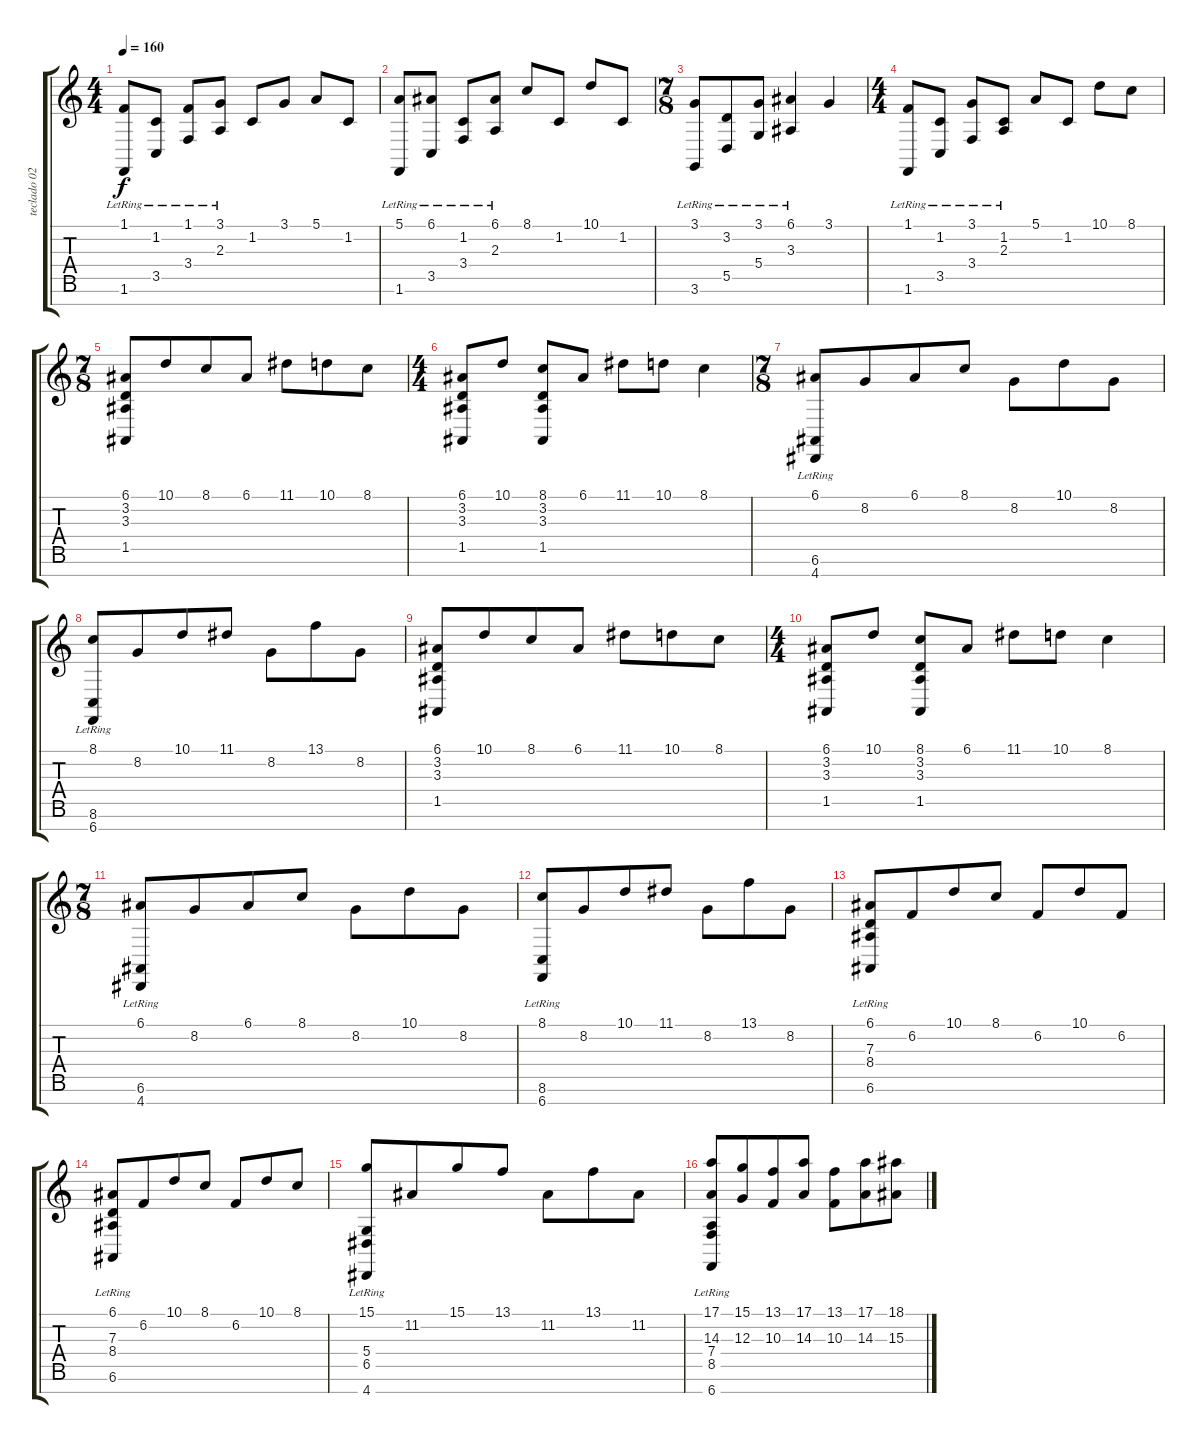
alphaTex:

\track ("teclado 02" "teclado 02") {instrument acousticgrandpiano}
\staff {score tabs}
\tuning (E4 B3 G3 D3 A2 E2 B1) {hide}
\ts (4 4)
\tempo 160
\clef g2
\ks c
(1.1 1.6{lr}).8{dy f} (1.2 3.5{lr}).8 (1.1 3.4{lr}).8 (3.1 2.3{lr}).8 1.2.8 3.1.8 5.1.8 1.2.8 |
(5.1 1.6{lr}).8 (6.1 3.5{lr}).8 (1.2 3.4{lr}).8 (6.1 2.3{lr}).8 8.1.8 1.2.8 10.1.8 1.2.8 |
\ts (7 8)
(3.1 3.6{lr}).8 (3.2 5.5{lr}).8 (3.1 5.4{lr}).8 (6.1 3.3{lr}).4 3.1.4 |
\ts (4 4)
(1.1 1.6{lr}).8 (1.2 3.5{lr}).8 (3.1 3.4{lr}).8 (1.2 2.3{lr}).8 5.1.8 1.2.8 10.1.8 8.1.8 |
\ts (7 8)
(6.1 3.2 3.3 1.5).8 10.1.8 8.1.8 6.1.8 11.1.8 10.1.8 8.1.8 |
\ts (4 4)
(6.1 3.2 3.3 1.5).8 10.1.8 (8.1 3.2 3.3 1.5).8 6.1.8 11.1.8 10.1.8 8.1.4 |
\ts (7 8)
(6.1 6.6{lr} 4.7{lr}).8 8.2.8 6.1.8 8.1.8 8.2.8 10.1.8 8.2.8 |
(8.1 8.6{lr} 6.7{lr}).8 8.2.8 10.1.8 11.1.8 8.2.8 13.1.8 8.2.8 |
(6.1 3.2 3.3 1.5).8 10.1.8 8.1.8 6.1.8 11.1.8 10.1.8 8.1.8 |
\ts (4 4)
(6.1 3.2 3.3 1.5).8 10.1.8 (8.1 3.2 3.3 1.5).8 6.1.8 11.1.8 10.1.8 8.1.4 |
\ts (7 8)
(6.1 6.6{lr} 4.7{lr}).8 8.2.8 6.1.8 8.1.8 8.2.8 10.1.8 8.2.8 |
(8.1 8.6{lr} 6.7{lr}).8 8.2.8 10.1.8 11.1.8 8.2.8 13.1.8 8.2.8 |
(6.1 7.3{lr} 8.4{lr} 6.6{lr}).8 6.2.8 10.1.8 8.1.8 6.2.8 10.1.8 6.2.8 |
(6.1 7.3{lr} 8.4{lr} 6.6{lr}).8 6.2.8 10.1.8 8.1.8 6.2.8 10.1.8 8.1.8 |
(15.1 5.4{lr} 6.5{lr} 4.7{lr}).8 11.2.8 15.1.8 13.1.8 11.2.8 13.1.8 11.2.8 |
(17.1 14.3 7.4{lr} 8.5{lr} 6.7{lr}).8 (15.1 12.3).8 (13.1 10.3).8 (17.1 14.3).8 (13.1 10.3).8 (17.1 14.3).8 (18.1 15.3).8
